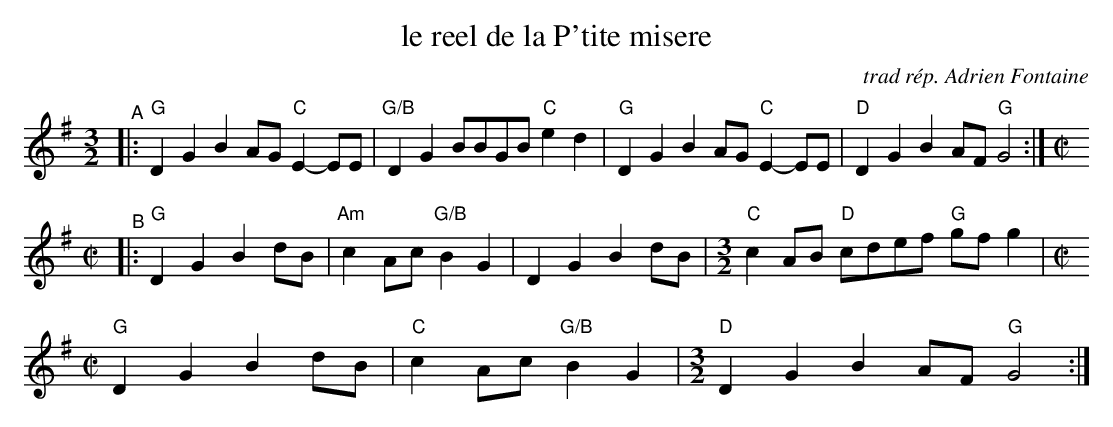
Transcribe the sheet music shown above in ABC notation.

X:1
T: le reel de la P'tite misere
C: trad r\'ep. Adrien Fontaine
M: 3/2
L: 1/8
K: G
"^A"|:\
"G"D2G2 B2AG "C"E2-EE | "G/B"D2G2 BBGB "C"e2d2 | "G"D2G2 B2AG "C"E2-EE | "D"D2G2 B2AF "G"G4 :|[M:C|]
"^B"|:\
"G"D2G2 B2dB | "Am"c2Ac "G/B"B2G2 | D2G2 B2dB |[M:3/2] "C"c2AB "D"cdef "G"gfg2 |[M:C|]
"G"D2G2 B2dB | "C"c2Ac "G/B"B2G2 |[M:3/2] "D"D2G2 B2AF "G"G4 :|
